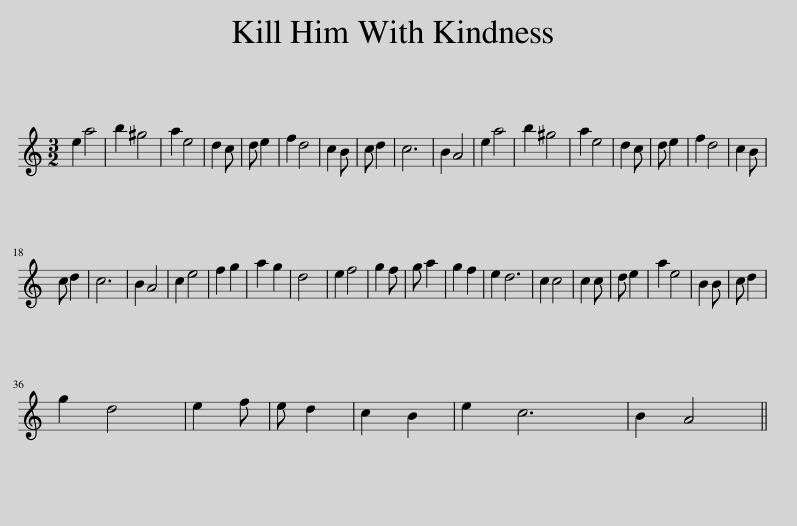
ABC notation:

X:1
L:1/8
M:3/2
I:linebreak $
K:C
V:1 treble
V:1
 e2 a4 | b2 ^g4 | a2 e4 | d2 c | d e2 | %5
 f2 d4 | c2 B | c d2 | c6 | B2 A4 | %10
 e2 a4 | b2 ^g4 | a2 e4 | d2 c | d e2 | %15
 f2 d4 | c2 B |$ c d2 | c6 | B2 A4 | %20
 c2 e4 | f2 g2 | a2 g2 | d4 | e2 f4 | %25
 g2 f | g a2 | g2 f2 | e2 d6 | c2 c4 | %30
 c2 c | d e2 | a2 e4 | B2 B | c d2 |$ %35
 g2 d4 | e2 f | e d2 | c2 B2 | e2 c6 | %40
 B2 A4 || %41
